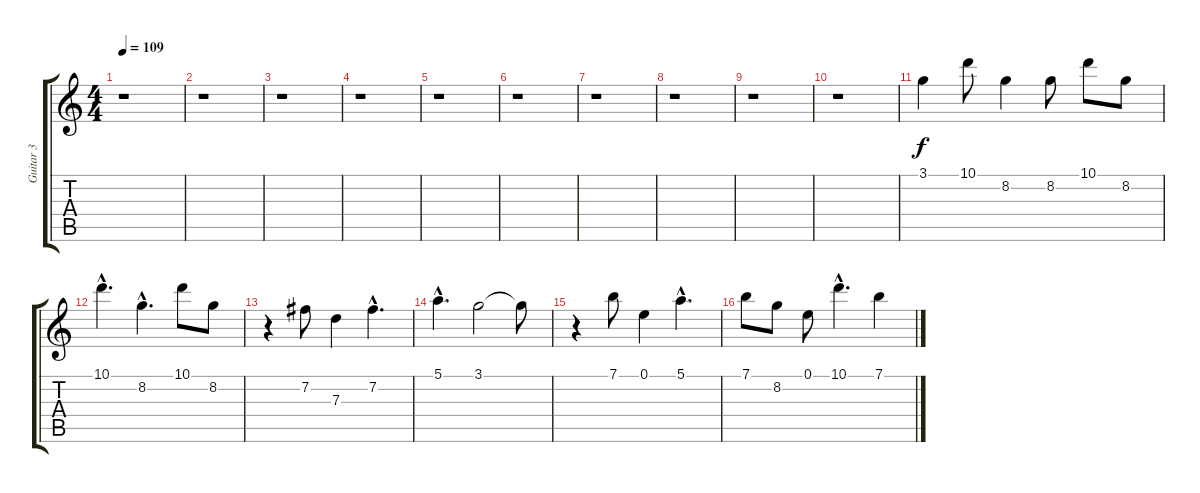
\track ("Guitar 3" "Guitar 3") {instrument distortionguitar}
\staff {score tabs}
\tuning (E4 B3 G3 D3 A2 E2) {hide}
\ts (4 4)
\tempo 109
\clef g2
\ks c
r.1{dy f} |
r.1 |
r.1 |
r.1 |
r.1 |
r.1 |
r.1 |
r.1 |
r.1 |
r.1 |
3.1.4{balance 4 instrument electricguitarclean} 10.1.8 8.2.4 8.2.8 10.1.8 8.2.8 |
10.1{hac}.4{d} 8.2{hac}.4{d} 10.1.8 8.2.8 |
r.4 7.2.8 7.3.4 7.2{hac}.4{d} |
5.1{hac}.4{d} 3.1.2 3.1{t}.8 |
r.4 7.1.8 0.1.4 5.1{hac}.4{d} |
7.1.8 8.2.8 0.1.8 10.1{hac}.4{d} 7.1.4
